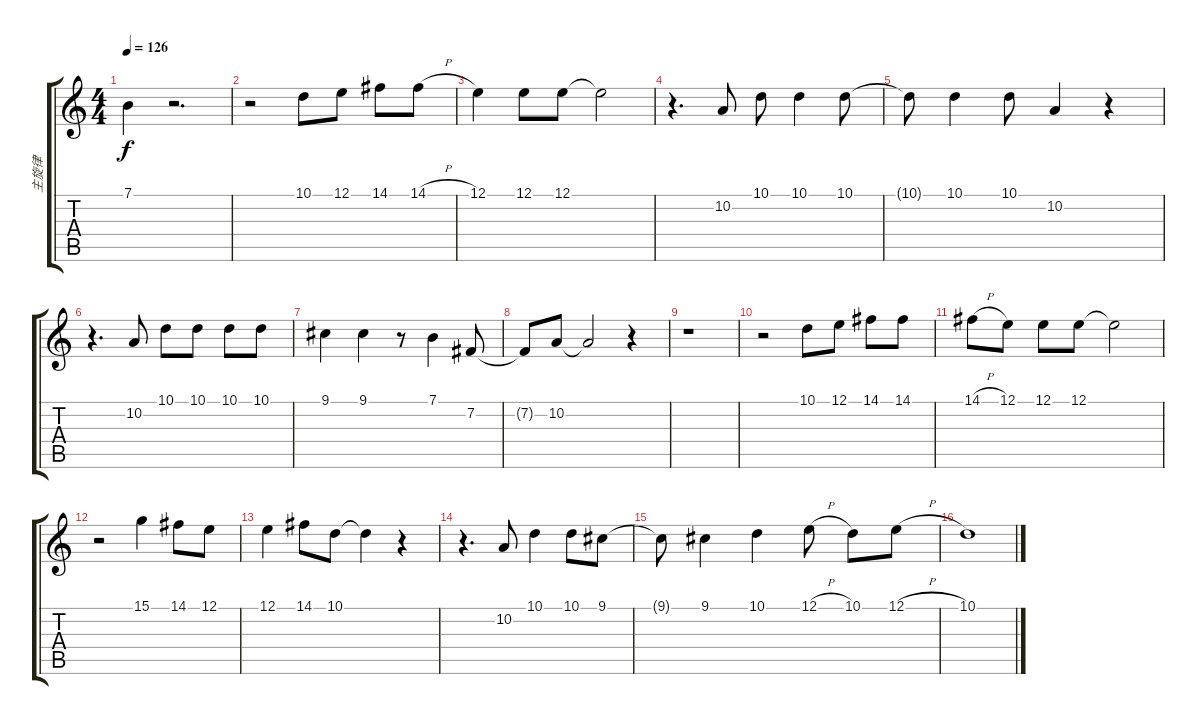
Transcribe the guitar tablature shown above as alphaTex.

\track ("主旋律" "主旋律") {instrument synthvoice}
\staff {score tabs}
\tuning (E4 B3 G3 D3 A2 E2) {hide}
\ts (4 4)
\tempo 126
\clef g2
\ks c
7.1{t}.4{dy f} r.2{d} |
r.2 10.1.8 12.1.8 14.1.8 14.1{h}.8 |
12.1.4 12.1.8 12.1.8 12.1{t}.2 |
r.4{d} 10.2.8 10.1.8 10.1.4 10.1.8 |
10.1{t}.8 10.1.4 10.1.8 10.2.4 r.4 |
r.4{d} 10.2.8 10.1.8 10.1.8 10.1.8 10.1.8 |
9.1.4 9.1.4 r.8 7.1.4 7.2.8 |
7.2{t}.8 10.2.8 10.2{t}.2 r.4 |
r.1 |
r.2 10.1.8 12.1.8 14.1.8 14.1.8 |
14.1{h}.8 12.1.8 12.1.8 12.1.8 12.1{t}.2 |
r.2 15.1.4 14.1.8 12.1.8 |
12.1.4 14.1.8 10.1.8 10.1{t}.4 r.4 |
r.4{d} 10.2.8 10.1.4 10.1.8 9.1.8 |
9.1{t}.8 9.1.4 10.1.4 12.1{h}.8 10.1.8 12.1{h}.8 |
10.1.1
